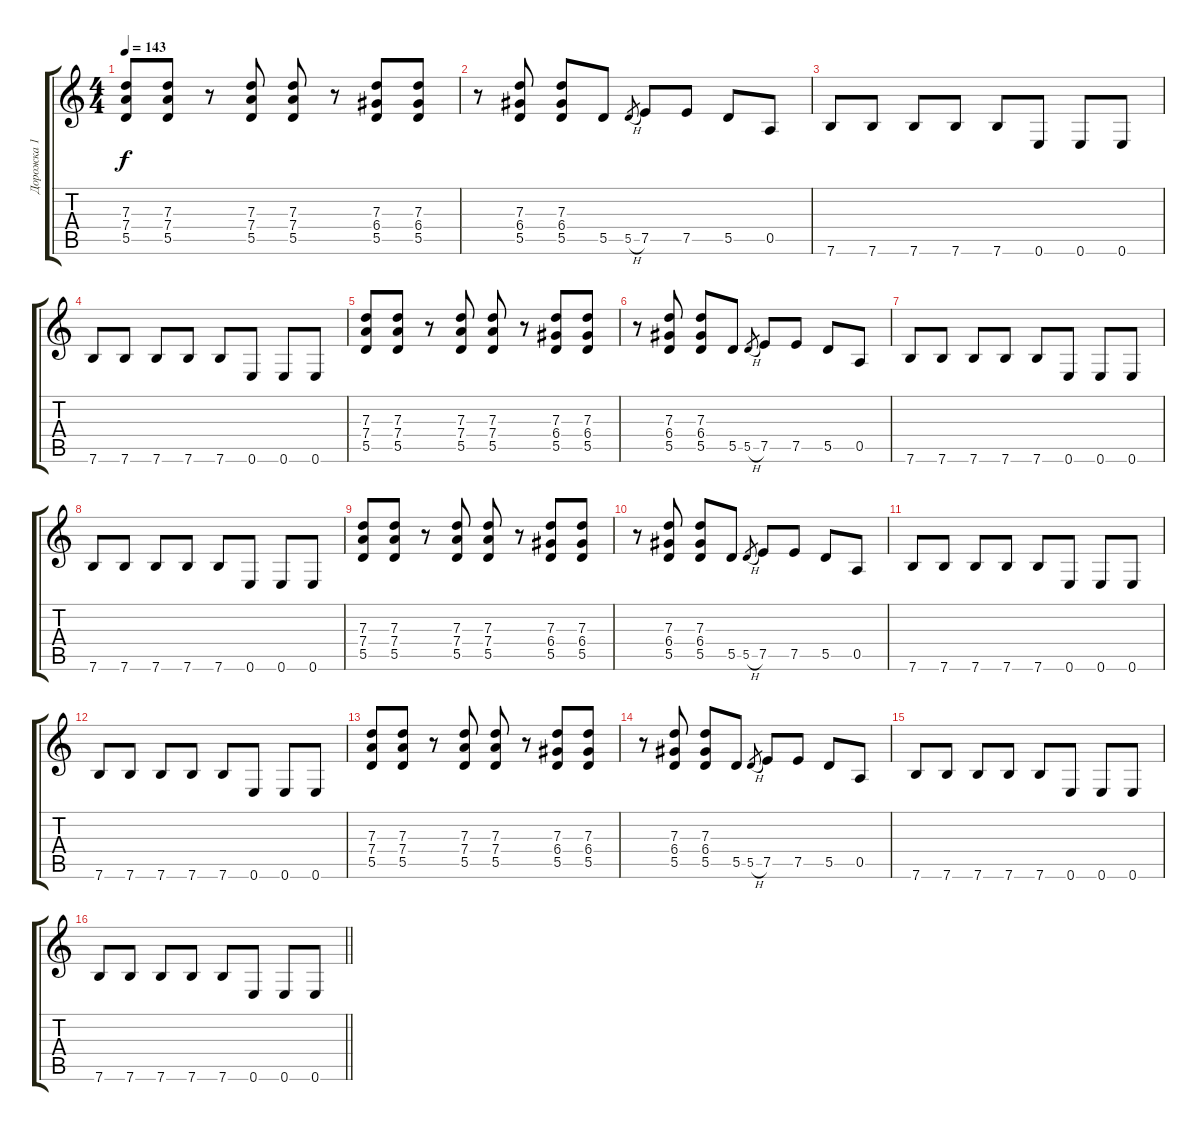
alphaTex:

\track ("Дорожка 1" "Дорожка 1") {instrument overdrivenguitar}
\staff {score tabs}
\tuning (E4 B3 G3 D3 A2 E2) {hide}
\ts (4 4)
\tempo 143
\clef g2
\ks c
(7.3 7.4 5.5).8{dy f} (7.3 7.4 5.5).8 r.8 (7.3 7.4 5.5).8 (7.3 7.4 5.5).8 r.8 (7.3 6.4 5.5).8 (7.3 6.4 5.5).8 |
r.8 (7.3 6.4 5.5).8 (7.3 6.4 5.5).8 5.5.8 5.5{h}.8{gr} 7.5.8 7.5.8 5.5.8 0.5.8 |
7.6.8 7.6.8 7.6.8 7.6.8 7.6.8 0.6.8 0.6.8 0.6.8 |
7.6.8 7.6.8 7.6.8 7.6.8 7.6.8 0.6.8 0.6.8 0.6.8 |
(7.3 7.4 5.5).8 (7.3 7.4 5.5).8 r.8 (7.3 7.4 5.5).8 (7.3 7.4 5.5).8 r.8 (7.3 6.4 5.5).8 (7.3 6.4 5.5).8 |
r.8 (7.3 6.4 5.5).8 (7.3 6.4 5.5).8 5.5.8 5.5{h}.8{gr} 7.5.8 7.5.8 5.5.8 0.5.8 |
7.6.8 7.6.8 7.6.8 7.6.8 7.6.8 0.6.8 0.6.8 0.6.8 |
7.6.8 7.6.8 7.6.8 7.6.8 7.6.8 0.6.8 0.6.8 0.6.8 |
(7.3 7.4 5.5).8 (7.3 7.4 5.5).8 r.8 (7.3 7.4 5.5).8 (7.3 7.4 5.5).8 r.8 (7.3 6.4 5.5).8 (7.3 6.4 5.5).8 |
r.8 (7.3 6.4 5.5).8 (7.3 6.4 5.5).8 5.5.8 5.5{h}.8{gr} 7.5.8 7.5.8 5.5.8 0.5.8 |
7.6.8 7.6.8 7.6.8 7.6.8 7.6.8 0.6.8 0.6.8 0.6.8 |
7.6.8 7.6.8 7.6.8 7.6.8 7.6.8 0.6.8 0.6.8 0.6.8 |
(7.3 7.4 5.5).8 (7.3 7.4 5.5).8 r.8 (7.3 7.4 5.5).8 (7.3 7.4 5.5).8 r.8 (7.3 6.4 5.5).8 (7.3 6.4 5.5).8 |
r.8 (7.3 6.4 5.5).8 (7.3 6.4 5.5).8 5.5.8 5.5{h}.8{gr} 7.5.8 7.5.8 5.5.8 0.5.8 |
7.6.8 7.6.8 7.6.8 7.6.8 7.6.8 0.6.8 0.6.8 0.6.8 |
\barLineRight lightlight
7.6.8 7.6.8 7.6.8 7.6.8 7.6.8 0.6.8 0.6.8 0.6.8
